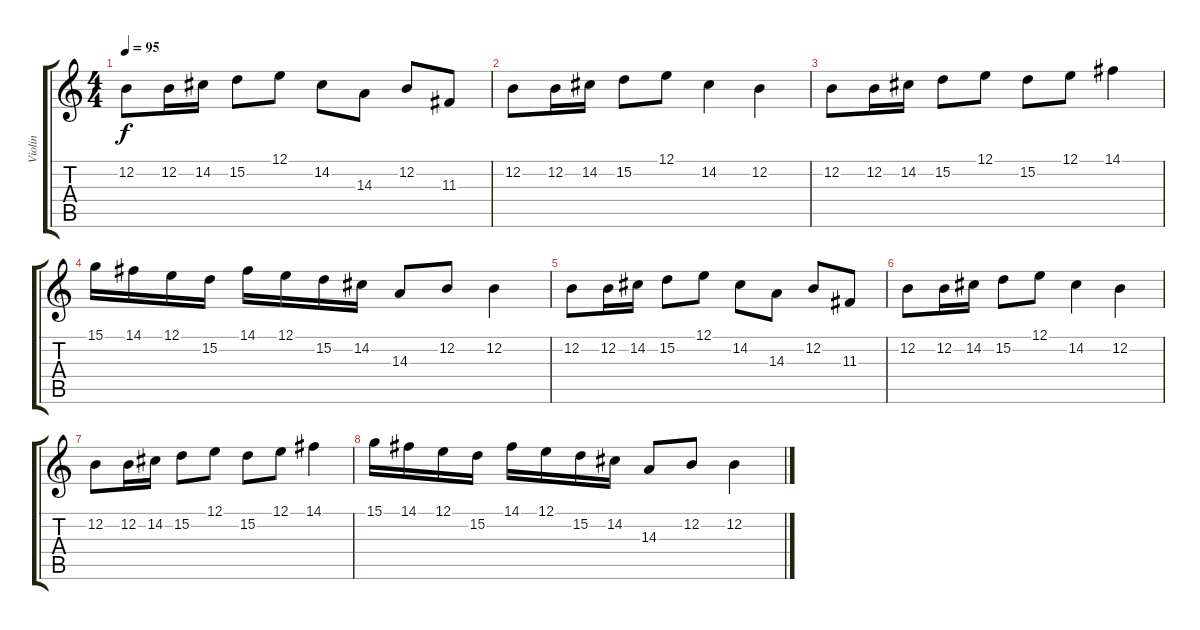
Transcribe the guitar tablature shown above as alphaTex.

\track ("Violin" "Violin") {instrument violin}
\staff {score tabs}
\tuning (E4 B3 G3 D3 A2 E2) {hide}
\ts (4 4)
\tempo 95
\clef g2
\ks c
12.2.8{dy f instrument violin} 12.2.16 14.2.16 15.2.8 12.1.8 14.2.8 14.3.8 12.2.8 11.3.8 |
12.2.8 12.2.16 14.2.16 15.2.8 12.1.8 14.2.4 12.2.4 |
12.2.8 12.2.16 14.2.16 15.2.8 12.1.8 15.2.8 12.1.8 14.1.4 |
15.1.16 14.1.16 12.1.16 15.2.16 14.1.16 12.1.16 15.2.16 14.2.16 14.3.8 12.2.8 12.2.4 |
12.2.8 12.2.16 14.2.16 15.2.8 12.1.8 14.2.8 14.3.8 12.2.8 11.3.8 |
12.2.8 12.2.16 14.2.16 15.2.8 12.1.8 14.2.4 12.2.4 |
12.2.8 12.2.16 14.2.16 15.2.8 12.1.8 15.2.8 12.1.8 14.1.4 |
15.1.16 14.1.16 12.1.16 15.2.16 14.1.16 12.1.16 15.2.16 14.2.16 14.3.8 12.2.8 12.2.4
